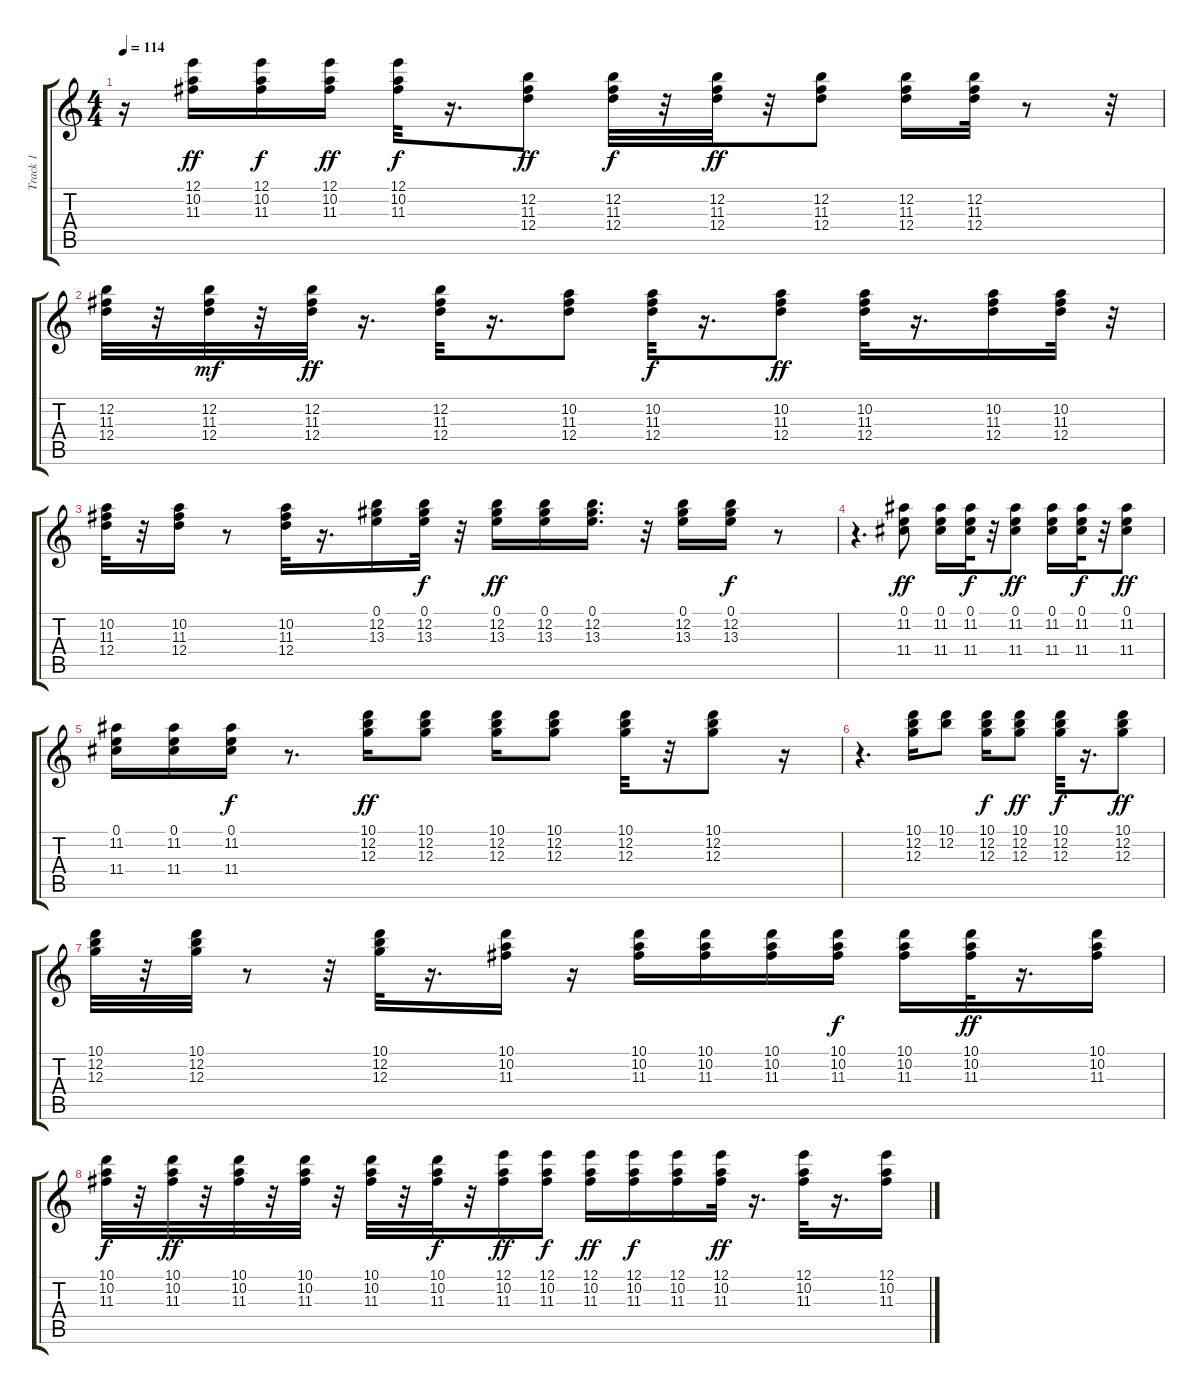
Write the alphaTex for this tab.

\track ("Track 1" "Track 1") {instrument overdrivenguitar}
\staff {score tabs}
\tuning (E4 B3 G3 D3 A2 E2) {hide}
\ts (4 4)
\tempo 114
\clef g2
\ks c
r.16{dy ff} (12.1 10.2 11.3).16 (12.1 10.2 11.3).16{dy f} (12.1 10.2 11.3).16{dy ff} (12.1 10.2 11.3).32{dy f} r.16{d} (12.2 11.3 12.4).8{dy ff} (12.2 11.3 12.4).32{dy f} r.32 (12.2 11.3 12.4).32{dy ff} r.32 (12.2 11.3 12.4).8 (12.2 11.3 12.4).16 (12.2 11.3 12.4).32 r.8 r.32 |
(12.2 11.3 12.4).32 r.32 (12.2 11.3 12.4).32{dy mf} r.32 (12.2 11.3 12.4).32{dy ff} r.16{d} (12.2 11.3 12.4).32 r.16{d} (10.2 11.3 12.4).8 (10.2 11.3 12.4).32{dy f} r.16{d} (10.2 11.3 12.4).8{dy ff} (10.2 11.3 12.4).32 r.16{d} (10.2 11.3 12.4).16 (10.2 11.3 12.4).32 r.32 |
(10.2 11.3 12.4).32 r.32 (10.2 11.3 12.4).16 r.8 (10.2 11.3 12.4).32 r.16{d} (0.1 12.2 13.3).16 (0.1 12.2 13.3).32{dy f} r.32 (0.1 12.2 13.3).16{dy ff} (0.1 12.2 13.3).16 (0.1 12.2 13.3).16{d} r.32 (0.1 12.2 13.3).16 (0.1 12.2 13.3).16{dy f} r.8 |
r.4{d} (0.1 11.2 11.4).8{dy ff} (0.1 11.2 11.4).16 (0.1 11.2 11.4).32{dy f} r.32 (0.1 11.2 11.4).8{dy ff} (0.1 11.2 11.4).16 (0.1 11.2 11.4).32{dy f} r.32 (0.1 11.2 11.4).8{dy ff} |
(0.1 11.2 11.4).16 (0.1 11.2 11.4).16 (0.1 11.2 11.4).16{dy f} r.8{d} (10.1 12.2 12.3).16{dy ff} (10.1 12.2 12.3).8 (10.1 12.2 12.3).16 (10.1 12.2 12.3).8 (10.1 12.2 12.3).32 r.32 (10.1 12.2 12.3).8 r.16 |
r.4{d} (10.1 12.2 12.3).16 (10.1 12.2).8 (10.1 12.2 12.3).16{dy f} (10.1 12.2 12.3).8{dy ff} (10.1 12.2 12.3).32{dy f} r.16{d} (10.1 12.2 12.3).8{dy ff} |
(10.1 12.2 12.3).32 r.32 (10.1 12.2 12.3).32 r.8 r.32 (10.1 12.2 12.3).32 r.16{d} (10.1 10.2 11.3).16 r.16 (10.1 10.2 11.3).16 (10.1 10.2 11.3).16 (10.1 10.2 11.3).16 (10.1 10.2 11.3).16{dy f} (10.1 10.2 11.3).16 (10.1 10.2 11.3).32{dy ff} r.16{d} (10.1 10.2 11.3).16 |
(10.1 10.2 11.3).32{dy f} r.32 (10.1 10.2 11.3).32{dy ff} r.32 (10.1 10.2 11.3).32 r.32 (10.1 10.2 11.3).32 r.32 (10.1 10.2 11.3).32 r.32 (10.1 10.2 11.3).32{dy f} r.32 (12.1 10.2 11.3).16{dy ff} (12.1 10.2 11.3).16{dy f} (12.1 10.2 11.3).16{dy ff} (12.1 10.2 11.3).16{dy f} (12.1 10.2 11.3).16 (12.1 10.2 11.3).32{dy ff} r.16{d} (12.1 10.2 11.3).32 r.16{d} (12.1 10.2 11.3).16
